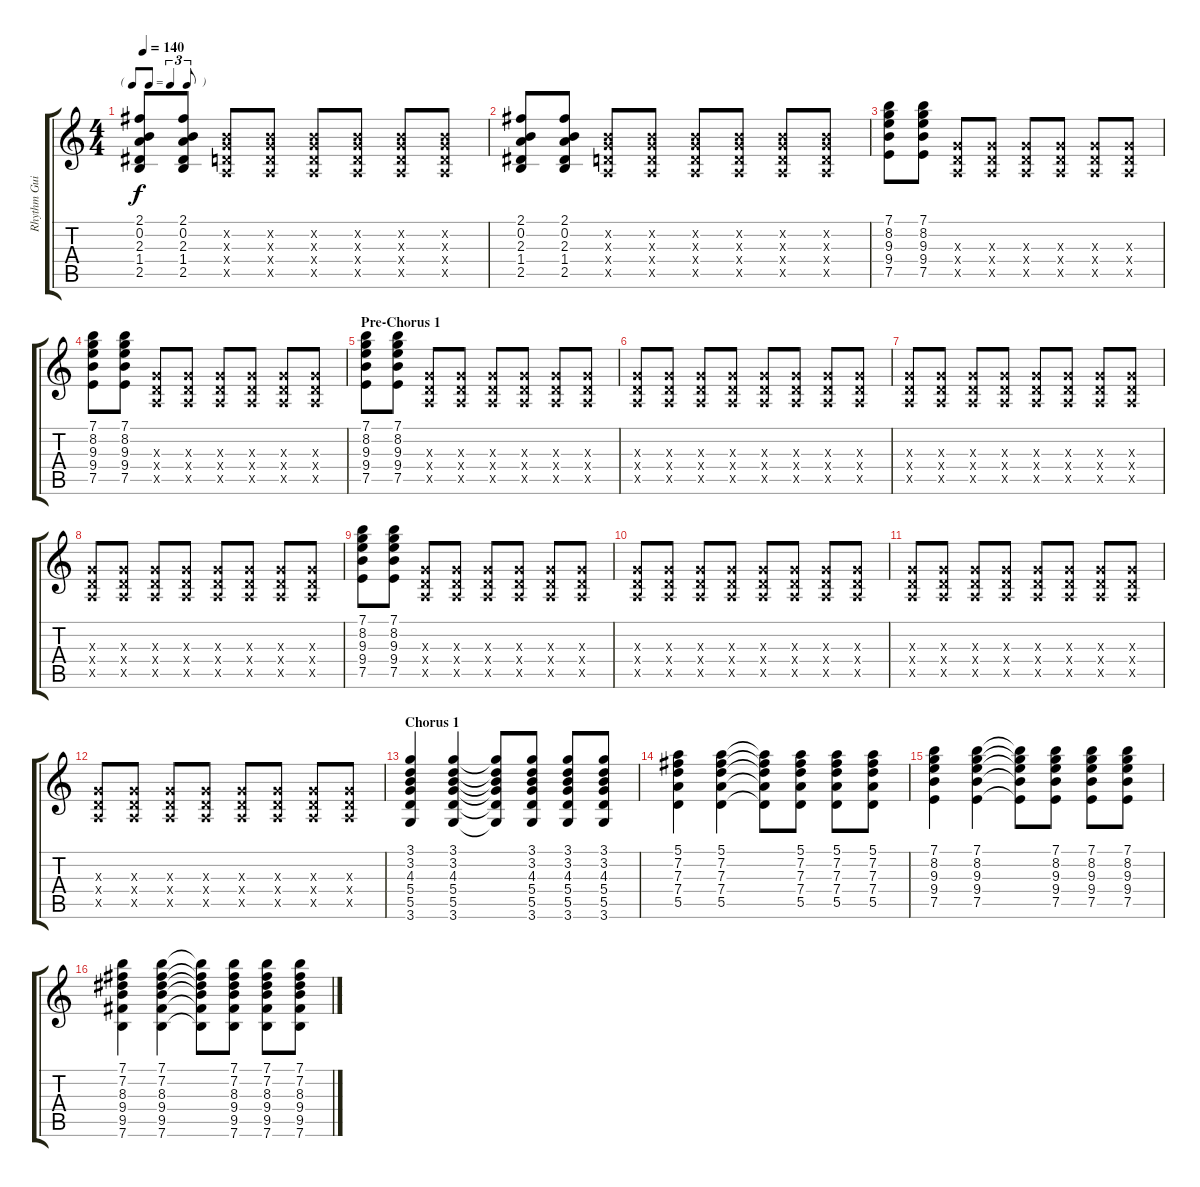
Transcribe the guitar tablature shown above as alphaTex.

\track ("Rhythm Guitar II" "Rhythm Gui") {instrument acousticguitarsteel}
\staff {score tabs}
\tuning (E4 B3 G3 D3 A2 E2) {hide}
\ts (4 4)
\tf triplet8th
\tempo 140
\clef g2
\ks c
(2.1 0.2 2.3 1.4 2.5).8{dy f} (2.1 0.2 2.3 1.4 2.5).8 (0.2{x} 0.3{x} 0.4{x} 0.5{x}).8 (0.2{x} 0.3{x} 0.4{x} 0.5{x}).8 (0.2{x} 0.3{x} 0.4{x} 0.5{x}).8 (0.2{x} 0.3{x} 0.4{x} 0.5{x}).8 (0.2{x} 0.3{x} 0.4{x} 0.5{x}).8 (0.2{x} 0.3{x} 0.4{x} 0.5{x}).8 |
(2.1 0.2 2.3 1.4 2.5).8 (2.1 0.2 2.3 1.4 2.5).8 (0.2{x} 0.3{x} 0.4{x} 0.5{x}).8 (0.2{x} 0.3{x} 0.4{x} 0.5{x}).8 (0.2{x} 0.3{x} 0.4{x} 0.5{x}).8 (0.2{x} 0.3{x} 0.4{x} 0.5{x}).8 (0.2{x} 0.3{x} 0.4{x} 0.5{x}).8 (0.2{x} 0.3{x} 0.4{x} 0.5{x}).8 |
(7.1 8.2 9.3 9.4 7.5).8 (7.1 8.2 9.3 9.4 7.5).8 (0.3{x} 0.4{x} 0.5{x}).8 (0.3{x} 0.4{x} 0.5{x}).8 (0.3{x} 0.4{x} 0.5{x}).8 (0.3{x} 0.4{x} 0.5{x}).8 (0.3{x} 0.4{x} 0.5{x}).8 (0.3{x} 0.4{x} 0.5{x}).8 |
(7.1 8.2 9.3 9.4 7.5).8 (7.1 8.2 9.3 9.4 7.5).8 (0.3{x} 0.4{x} 0.5{x}).8 (0.3{x} 0.4{x} 0.5{x}).8 (0.3{x} 0.4{x} 0.5{x}).8 (0.3{x} 0.4{x} 0.5{x}).8 (0.3{x} 0.4{x} 0.5{x}).8 (0.3{x} 0.4{x} 0.5{x}).8 |
\section ("" "Pre-Chorus 1")
(7.1 8.2 9.3 9.4 7.5).8 (7.1 8.2 9.3 9.4 7.5).8 (0.3{x} 0.4{x} 0.5{x}).8 (0.3{x} 0.4{x} 0.5{x}).8 (0.3{x} 0.4{x} 0.5{x}).8 (0.3{x} 0.4{x} 0.5{x}).8 (0.3{x} 0.4{x} 0.5{x}).8 (0.3{x} 0.4{x} 0.5{x}).8 |
(0.3{x} 0.4{x} 0.5{x}).8 (0.3{x} 0.4{x} 0.5{x}).8 (0.3{x} 0.4{x} 0.5{x}).8 (0.3{x} 0.4{x} 0.5{x}).8 (0.3{x} 0.4{x} 0.5{x}).8 (0.3{x} 0.4{x} 0.5{x}).8 (0.3{x} 0.4{x} 0.5{x}).8 (0.3{x} 0.4{x} 0.5{x}).8 |
(0.3{x} 0.4{x} 0.5{x}).8 (0.3{x} 0.4{x} 0.5{x}).8 (0.3{x} 0.4{x} 0.5{x}).8 (0.3{x} 0.4{x} 0.5{x}).8 (0.3{x} 0.4{x} 0.5{x}).8 (0.3{x} 0.4{x} 0.5{x}).8 (0.3{x} 0.4{x} 0.5{x}).8 (0.3{x} 0.4{x} 0.5{x}).8 |
(0.3{x} 0.4{x} 0.5{x}).8 (0.3{x} 0.4{x} 0.5{x}).8 (0.3{x} 0.4{x} 0.5{x}).8 (0.3{x} 0.4{x} 0.5{x}).8 (0.3{x} 0.4{x} 0.5{x}).8 (0.3{x} 0.4{x} 0.5{x}).8 (0.3{x} 0.4{x} 0.5{x}).8 (0.3{x} 0.4{x} 0.5{x}).8 |
(7.1 8.2 9.3 9.4 7.5).8 (7.1 8.2 9.3 9.4 7.5).8 (0.3{x} 0.4{x} 0.5{x}).8 (0.3{x} 0.4{x} 0.5{x}).8 (0.3{x} 0.4{x} 0.5{x}).8 (0.3{x} 0.4{x} 0.5{x}).8 (0.3{x} 0.4{x} 0.5{x}).8 (0.3{x} 0.4{x} 0.5{x}).8 |
(0.3{x} 0.4{x} 0.5{x}).8 (0.3{x} 0.4{x} 0.5{x}).8 (0.3{x} 0.4{x} 0.5{x}).8 (0.3{x} 0.4{x} 0.5{x}).8 (0.3{x} 0.4{x} 0.5{x}).8 (0.3{x} 0.4{x} 0.5{x}).8 (0.3{x} 0.4{x} 0.5{x}).8 (0.3{x} 0.4{x} 0.5{x}).8 |
(0.3{x} 0.4{x} 0.5{x}).8 (0.3{x} 0.4{x} 0.5{x}).8 (0.3{x} 0.4{x} 0.5{x}).8 (0.3{x} 0.4{x} 0.5{x}).8 (0.3{x} 0.4{x} 0.5{x}).8 (0.3{x} 0.4{x} 0.5{x}).8 (0.3{x} 0.4{x} 0.5{x}).8 (0.3{x} 0.4{x} 0.5{x}).8 |
(0.3{x} 0.4{x} 0.5{x}).8 (0.3{x} 0.4{x} 0.5{x}).8 (0.3{x} 0.4{x} 0.5{x}).8 (0.3{x} 0.4{x} 0.5{x}).8 (0.3{x} 0.4{x} 0.5{x}).8 (0.3{x} 0.4{x} 0.5{x}).8 (0.3{x} 0.4{x} 0.5{x}).8 (0.3{x} 0.4{x} 0.5{x}).8 |
\section ("" "Chorus 1")
(3.1 3.2 4.3 5.4 5.5 3.6).4 (3.1 3.2 4.3 5.4 5.5 3.6).4 (3.1{t} 3.2{t} 4.3{t} 5.4{t} 5.5{t} 3.6{t}).8 (3.1 3.2 4.3 5.4 5.5 3.6).8 (3.1 3.2 4.3 5.4 5.5 3.6).8 (3.1 3.2 4.3 5.4 5.5 3.6).8 |
(5.1 7.2 7.3 7.4 5.5).4 (5.1 7.2 7.3 7.4 5.5).4 (5.1{t} 7.2{t} 7.3{t} 7.4{t} 5.5{t}).8 (5.1 7.2 7.3 7.4 5.5).8 (5.1 7.2 7.3 7.4 5.5).8 (5.1 7.2 7.3 7.4 5.5).8 |
(7.1 8.2 9.3 9.4 7.5).4 (7.1 8.2 9.3 9.4 7.5).4 (7.1{t} 8.2{t} 9.3{t} 9.4{t} 7.5{t}).8 (7.1 8.2 9.3 9.4 7.5).8 (7.1 8.2 9.3 9.4 7.5).8 (7.1 8.2 9.3 9.4 7.5).8 |
(7.1 7.2 8.3 9.4 9.5 7.6).4 (7.1 7.2 8.3 9.4 9.5 7.6).4 (7.1{t} 7.2{t} 8.3{t} 9.4{t} 9.5{t} 7.6{t}).8 (7.1 7.2 8.3 9.4 9.5 7.6).8 (7.1 7.2 8.3 9.4 9.5 7.6).8 (7.1 7.2 8.3 9.4 9.5 7.6).8
